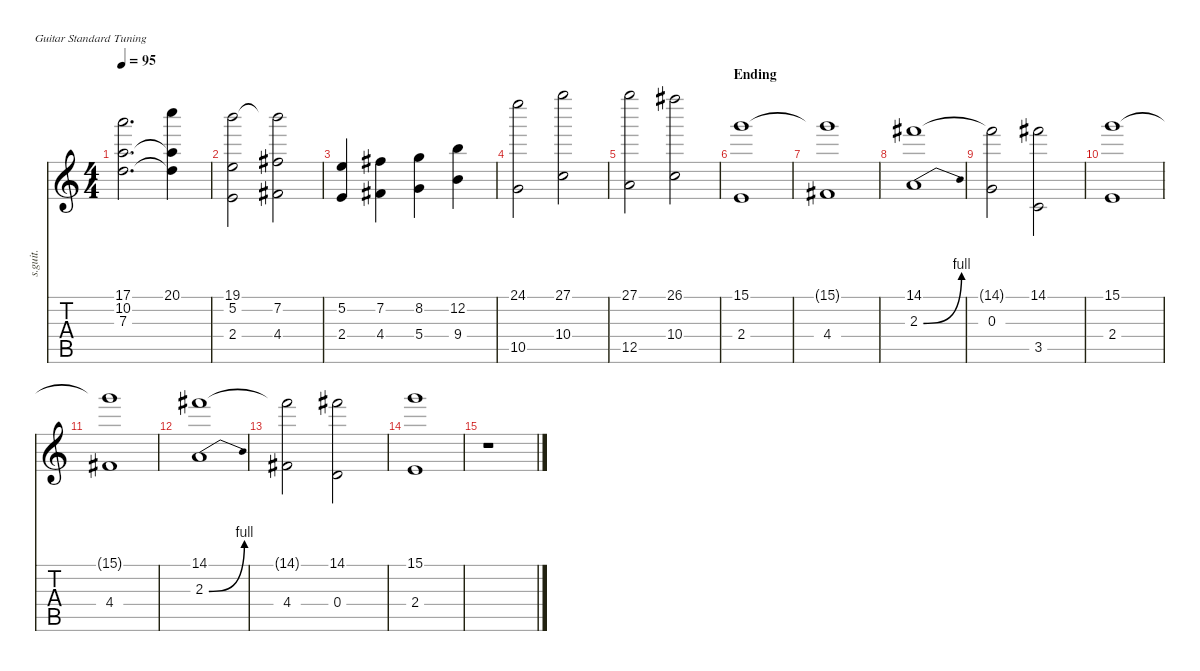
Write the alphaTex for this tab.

\defaultSystemsLayout 4
\hideDynamics
\bracketExtendMode nobrackets
\track ("David Hodges (Keyboards)" "s.guit.") {instrument stringensemble1}
\staff {score tabs}
\tuning (E4 B3 G3 D3 A2 E2)
\displaytranspose 12
\ts (4 4)
\tempo 95
\clef g2
\ks c
(17.1 10.2 7.3).2{d lyrics (0 "") lyrics (1 "") lyrics (2 "") lyrics (3 "") lyrics (4 "") dy f} (20.1 10.2{t} 7.3{t}).4{lyrics (0 "") lyrics (1 "") lyrics (2 "") lyrics (3 "") lyrics (4 "")} |
(19.1 5.2 2.4).2{lyrics (0 "") lyrics (1 "") lyrics (2 "") lyrics (3 "") lyrics (4 "")} (19.1{t} 7.2{acc #} 4.4{acc #}).2{lyrics (0 "") lyrics (1 "") lyrics (2 "") lyrics (3 "") lyrics (4 "")} |
(5.2 2.4).4{lyrics (0 "") lyrics (1 "") lyrics (2 "") lyrics (3 "") lyrics (4 "")} (7.2{acc #} 4.4{acc #}).4{lyrics (0 "") lyrics (1 "") lyrics (2 "") lyrics (3 "") lyrics (4 "")} (8.2 5.4).4{lyrics (0 "") lyrics (1 "") lyrics (2 "") lyrics (3 "") lyrics (4 "")} (12.2 9.4).4{lyrics (0 "") lyrics (1 "") lyrics (2 "") lyrics (3 "") lyrics (4 "")} |
(24.1 10.5).2{lyrics (0 "") lyrics (1 "") lyrics (2 "") lyrics (3 "") lyrics (4 "")} (27.1 10.4).2{lyrics (0 "") lyrics (1 "") lyrics (2 "") lyrics (3 "") lyrics (4 "")} |
(27.1 12.5).2{lyrics (0 "") lyrics (1 "") lyrics (2 "") lyrics (3 "") lyrics (4 "")} (26.1{acc #} 10.4).2{lyrics (0 "") lyrics (1 "") lyrics (2 "") lyrics (3 "") lyrics (4 "")} |
\section ("" "Ending")
(15.1 2.4).1{lyrics (0 "") lyrics (1 "") lyrics (2 "") lyrics (3 "") lyrics (4 "")} |
(15.1{t} 4.4{acc #}).1{lyrics (0 "") lyrics (1 "") lyrics (2 "") lyrics (3 "") lyrics (4 "")} |
(14.1{acc #} 2.3{be (bend 0 0 15 4)}).1{lyrics (0 "") lyrics (1 "") lyrics (2 "") lyrics (3 "") lyrics (4 "")} |
(14.1{t acc #} 0.3).2{lyrics (0 "") lyrics (1 "") lyrics (2 "") lyrics (3 "") lyrics (4 "")} (14.1{acc #} 3.5).2{lyrics (0 "") lyrics (1 "") lyrics (2 "") lyrics (3 "") lyrics (4 "")} |
(15.1 2.4).1{lyrics (0 "") lyrics (1 "") lyrics (2 "") lyrics (3 "") lyrics (4 "") dy mf} |
(15.1{t} 4.4{acc #}).1{lyrics (0 "") lyrics (1 "") lyrics (2 "") lyrics (3 "") lyrics (4 "") dy mp} |
(14.1{acc #} 2.3{be (bend 0 0 15 4)}).1{lyrics (0 "") lyrics (1 "") lyrics (2 "") lyrics (3 "") lyrics (4 "") dy p} |
(14.1{t acc #} 4.4{acc #}).2{lyrics (0 "") lyrics (1 "") lyrics (2 "") lyrics (3 "") lyrics (4 "") dy pp} (14.1{acc #} 0.4).2{lyrics (0 "") lyrics (1 "") lyrics (2 "") lyrics (3 "") lyrics (4 "")} |
(15.1 2.4).1{lyrics (0 "") lyrics (1 "") lyrics (2 "") lyrics (3 "") lyrics (4 "") dy ppp} |
r.1
